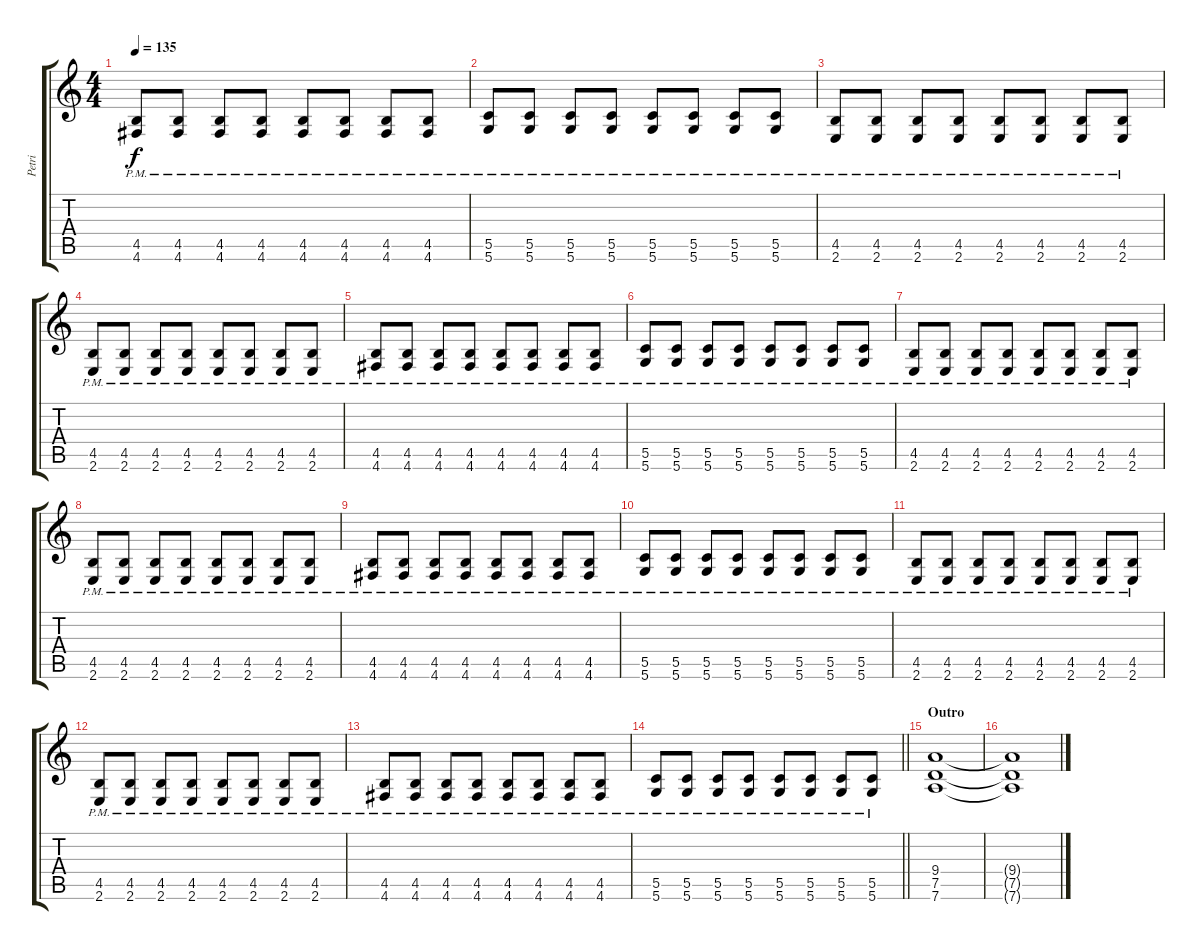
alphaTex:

\track ("Petri" "Petri") {instrument distortionguitar}
\staff {score tabs}
\tuning (D4 A3 F3 C3 G2 D2) {hide}
\ts (4 4)
\tempo 135
\clef g2
\ks c
(4.5{pm} 4.6{pm}).8{dy f} (4.5{pm} 4.6{pm}).8 (4.5{pm} 4.6{pm}).8 (4.5{pm} 4.6{pm}).8 (4.5{pm} 4.6{pm}).8 (4.5{pm} 4.6{pm}).8 (4.5{pm} 4.6{pm}).8 (4.5{pm} 4.6{pm}).8 |
(5.5{pm} 5.6{pm}).8 (5.5{pm} 5.6{pm}).8 (5.5{pm} 5.6{pm}).8 (5.5{pm} 5.6{pm}).8 (5.5{pm} 5.6{pm}).8 (5.5{pm} 5.6{pm}).8 (5.5{pm} 5.6{pm}).8 (5.5{pm} 5.6{pm}).8 |
(4.5{pm} 2.6{pm}).8 (4.5{pm} 2.6{pm}).8 (4.5{pm} 2.6{pm}).8 (4.5{pm} 2.6{pm}).8 (4.5{pm} 2.6{pm}).8 (4.5{pm} 2.6{pm}).8 (4.5{pm} 2.6{pm}).8 (4.5{pm} 2.6{pm}).8 |
(4.5{pm} 2.6{pm}).8 (4.5{pm} 2.6{pm}).8 (4.5{pm} 2.6{pm}).8 (4.5{pm} 2.6{pm}).8 (4.5{pm} 2.6{pm}).8 (4.5{pm} 2.6{pm}).8 (4.5{pm} 2.6{pm}).8 (4.5{pm} 2.6{pm}).8 |
(4.5{pm} 4.6{pm}).8 (4.5{pm} 4.6{pm}).8 (4.5{pm} 4.6{pm}).8 (4.5{pm} 4.6{pm}).8 (4.5{pm} 4.6{pm}).8 (4.5{pm} 4.6{pm}).8 (4.5{pm} 4.6{pm}).8 (4.5{pm} 4.6{pm}).8 |
(5.5{pm} 5.6{pm}).8 (5.5{pm} 5.6{pm}).8 (5.5{pm} 5.6{pm}).8 (5.5{pm} 5.6{pm}).8 (5.5{pm} 5.6{pm}).8 (5.5{pm} 5.6{pm}).8 (5.5{pm} 5.6{pm}).8 (5.5{pm} 5.6{pm}).8 |
(4.5{pm} 2.6{pm}).8 (4.5{pm} 2.6{pm}).8 (4.5{pm} 2.6{pm}).8 (4.5{pm} 2.6{pm}).8 (4.5{pm} 2.6{pm}).8 (4.5{pm} 2.6{pm}).8 (4.5{pm} 2.6{pm}).8 (4.5{pm} 2.6{pm}).8 |
(4.5{pm} 2.6{pm}).8 (4.5{pm} 2.6{pm}).8 (4.5{pm} 2.6{pm}).8 (4.5{pm} 2.6{pm}).8 (4.5{pm} 2.6{pm}).8 (4.5{pm} 2.6{pm}).8 (4.5{pm} 2.6{pm}).8 (4.5{pm} 2.6{pm}).8 |
(4.5{pm} 4.6{pm}).8 (4.5{pm} 4.6{pm}).8 (4.5{pm} 4.6{pm}).8 (4.5{pm} 4.6{pm}).8 (4.5{pm} 4.6{pm}).8 (4.5{pm} 4.6{pm}).8 (4.5{pm} 4.6{pm}).8 (4.5{pm} 4.6{pm}).8 |
(5.5{pm} 5.6{pm}).8 (5.5{pm} 5.6{pm}).8 (5.5{pm} 5.6{pm}).8 (5.5{pm} 5.6{pm}).8 (5.5{pm} 5.6{pm}).8 (5.5{pm} 5.6{pm}).8 (5.5{pm} 5.6{pm}).8 (5.5{pm} 5.6{pm}).8 |
(4.5{pm} 2.6{pm}).8 (4.5{pm} 2.6{pm}).8 (4.5{pm} 2.6{pm}).8 (4.5{pm} 2.6{pm}).8 (4.5{pm} 2.6{pm}).8 (4.5{pm} 2.6{pm}).8 (4.5{pm} 2.6{pm}).8 (4.5{pm} 2.6{pm}).8 |
(4.5{pm} 2.6{pm}).8 (4.5{pm} 2.6{pm}).8 (4.5{pm} 2.6{pm}).8 (4.5{pm} 2.6{pm}).8 (4.5{pm} 2.6{pm}).8 (4.5{pm} 2.6{pm}).8 (4.5{pm} 2.6{pm}).8 (4.5{pm} 2.6{pm}).8 |
(4.5{pm} 4.6{pm}).8 (4.5{pm} 4.6{pm}).8 (4.5{pm} 4.6{pm}).8 (4.5{pm} 4.6{pm}).8 (4.5{pm} 4.6{pm}).8 (4.5{pm} 4.6{pm}).8 (4.5{pm} 4.6{pm}).8 (4.5{pm} 4.6{pm}).8 |
\barLineRight lightlight
(5.5{pm} 5.6{pm}).8 (5.5{pm} 5.6{pm}).8 (5.5{pm} 5.6{pm}).8 (5.5{pm} 5.6{pm}).8 (5.5{pm} 5.6{pm}).8 (5.5{pm} 5.6{pm}).8 (5.5{pm} 5.6{pm}).8 (5.5{pm} 5.6{pm}).8 |
\section ("" "Outro")
(9.4 7.5 7.6).1 |
(9.4{t} 7.5{t} 7.6{t}).1
